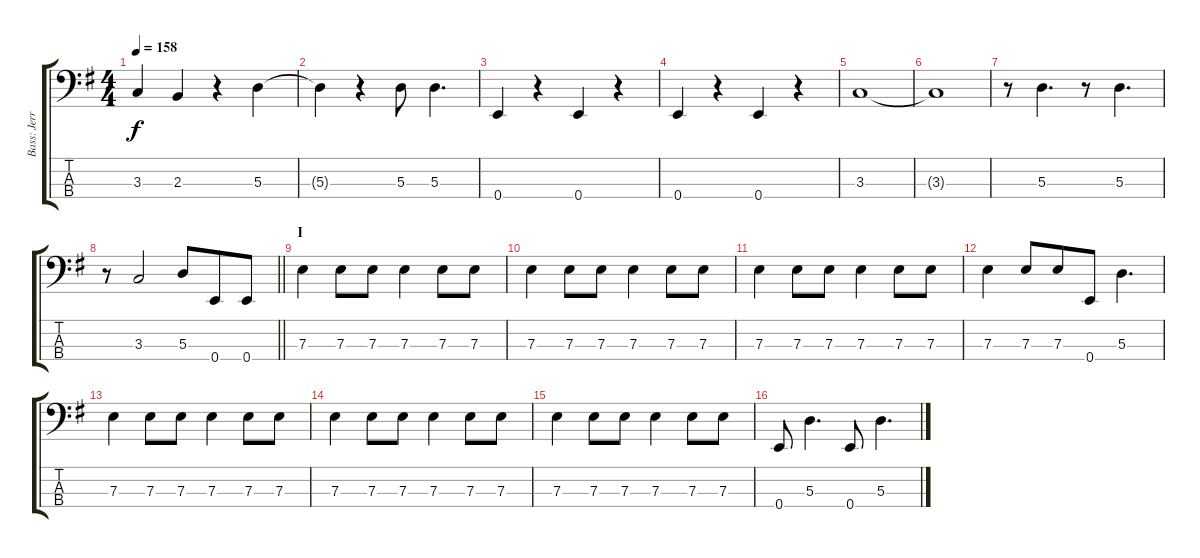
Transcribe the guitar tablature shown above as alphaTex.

\track ("Bass: Jerry" "Bass: Jerr") {instrument electricbassfinger}
\staff {score tabs}
\tuning (G2 D2 A1 E1) {hide}
\ts (4 4)
\tempo 158
\clef f4
\ks g
3.3.4{dy f} 2.3.4 r.4 5.3.4 |
5.3{t}.4 r.4 5.3.8 5.3.4{d} |
0.4.4 r.4 0.4.4 r.4 |
0.4.4 r.4 0.4.4 r.4 |
3.3.1 |
3.3{t}.1 |
r.8 5.3.4{d} r.8 5.3.4{d} |
\barLineRight lightlight
r.8 3.3.2 5.3.8{beam merge} 0.4.8 0.4.8 |
\section ("" "I")
7.3.4 7.3.8 7.3.8 7.3.4 7.3.8 7.3.8 |
7.3.4 7.3.8 7.3.8 7.3.4 7.3.8 7.3.8 |
7.3.4 7.3.8 7.3.8 7.3.4 7.3.8 7.3.8 |
7.3.4 7.3.8 7.3.8{beam merge} 0.4.8 5.3.4{d} |
7.3.4 7.3.8 7.3.8 7.3.4 7.3.8 7.3.8 |
7.3.4 7.3.8 7.3.8 7.3.4 7.3.8 7.3.8 |
7.3.4 7.3.8 7.3.8 7.3.4 7.3.8 7.3.8 |
0.4.8 5.3.4{d} 0.4.8 5.3.4{d}
